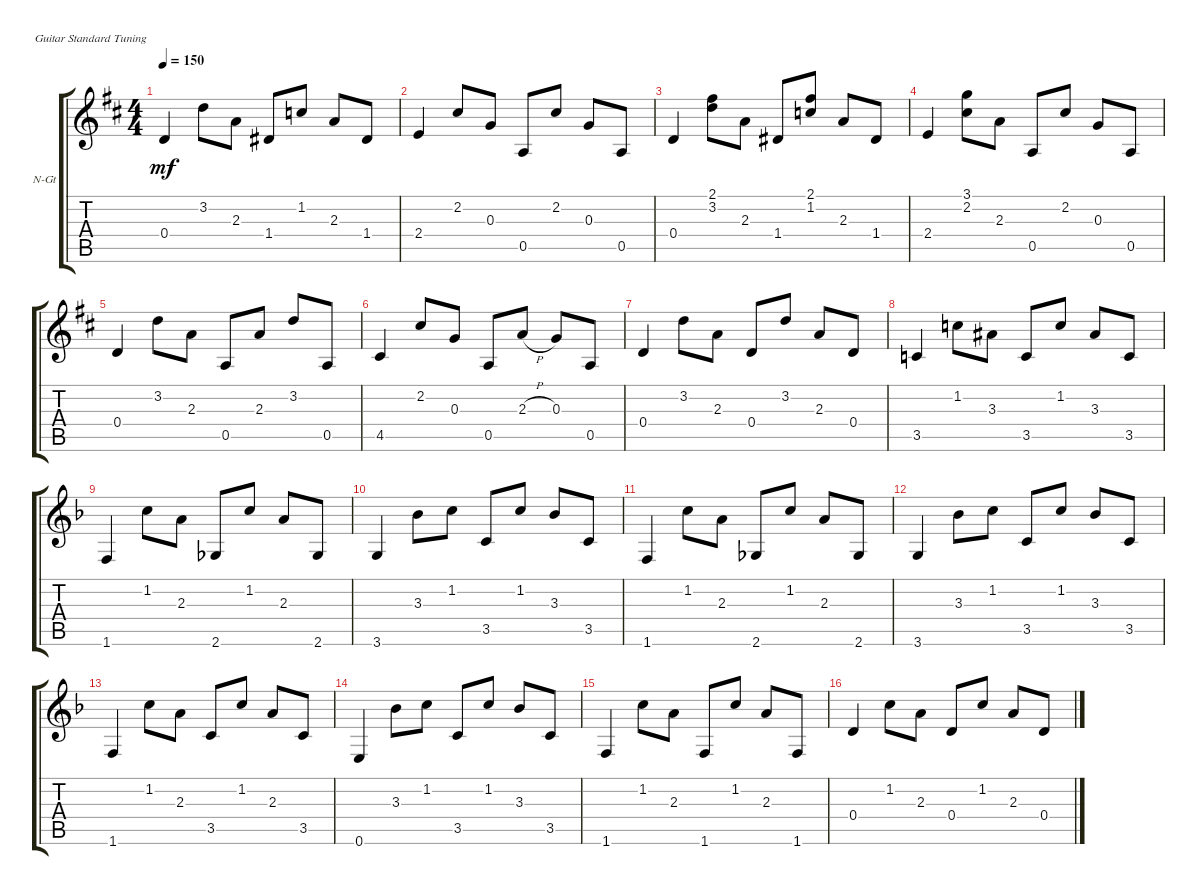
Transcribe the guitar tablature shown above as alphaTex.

\bracketExtendMode groupsimilarinstruments
\firstSystemTrackNameOrientation horizontal
\otherSystemsTrackNameOrientation horizontal
\track ("Untitled" "N-Gt") {instrument acousticguitarnylon}
\staff {score tabs}
\tuning (E4 B3 G3 D3 A2 E2)
\ts (4 4)
\tempo 150
\clef g2
\ks d
0.4.4{dy mf} 3.2.8 2.3.8 1.4.8 1.2.8 2.3.8 1.4.8 |
2.4.4 2.2.8 0.3.8 0.5.8 2.2.8 0.3.8 0.5.8 |
0.4.4 (2.1 3.2).8 2.3.8 1.4.8 (2.1 1.2).8 2.3.8 1.4.8 |
2.4.4 (3.1 2.2).8 2.3.8 0.5.8 2.2.8 0.3.8 0.5.8 |
0.4.4 3.2.8 2.3.8 0.5.8 2.3.8 3.2.8 0.5.8 |
4.5.4 2.2.8 0.3.8 0.5.8 2.3{h}.8 0.3.8 0.5.8 |
0.4.4 3.2.8 2.3.8 0.4.8 3.2.8 2.3.8 0.4.8 |
3.5.4 1.2.8 3.3.8 3.5.8 1.2.8 3.3.8 3.5.8 |
\ks f
1.6.4 1.2.8 2.3.8 2.6.8 1.2.8 2.3.8 2.6.8 |
3.6.4 3.3.8 1.2.8 3.5.8 1.2.8 3.3.8 3.5.8 |
1.6.4 1.2.8 2.3.8 2.6.8 1.2.8 2.3.8 2.6.8 |
3.6.4 3.3.8 1.2.8 3.5.8 1.2.8 3.3.8 3.5.8 |
1.6.4 1.2.8 2.3.8 3.5.8 1.2.8 2.3.8 3.5.8 |
0.6.4 3.3.8 1.2.8 3.5.8 1.2.8 3.3.8 3.5.8 |
1.6.4 1.2.8 2.3.8 1.6.8 1.2.8 2.3.8 1.6.8 |
0.4.4 1.2.8 2.3.8 0.4.8 1.2.8 2.3.8 0.4.8
